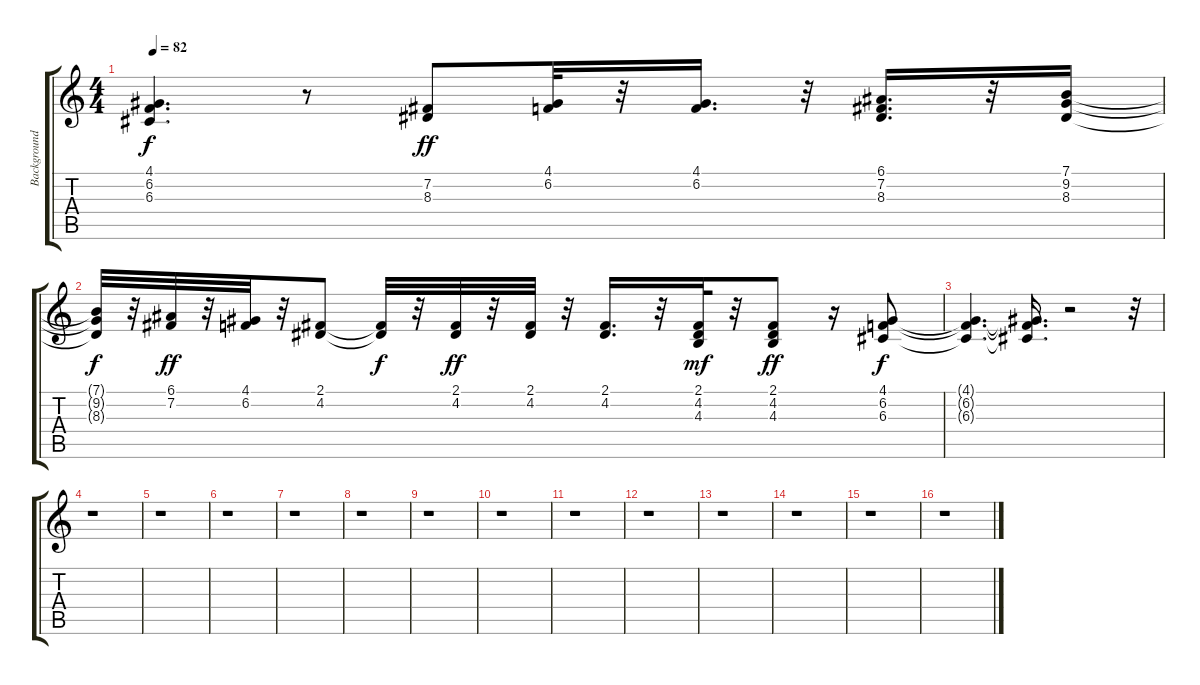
\track ("Background Vocals" "Background") {instrument choiraahs}
\staff {score tabs}
\tuning (E4 B3 G3 D3 A2 E2) {hide}
\ts (4 4)
\tempo 82
\clef g2
\ks c
(4.1{t} 6.2{t} 6.3{t}).4{d dy f} r.8 (7.2 8.3).8{dy ff} (4.1 6.2).32 r.32 (4.1 6.2).16{d} r.32 (6.1 7.2 8.3).16{d} r.32 (7.1 9.2 8.3).16 |
(7.1{t} 9.2{t} 8.3{t}).32{dy f} r.32 (6.1 7.2).32{dy ff} r.32 (4.1 6.2).32 r.32 (2.1 4.2).8 (2.1{t} 4.2{t}).32{dy f} r.32 (2.1 4.2).32{dy ff} r.32 (2.1 4.2).32 r.32 (2.1 4.2).16{d} r.32 (2.1 4.2 4.3).32{dy mf} r.32 (2.1 4.2 4.3).8{dy ff} r.16 (4.1 6.2 6.3).8{dy f} |
(4.1{t} 6.2{t} 6.3{t}).4{d} (4.1{t} 6.2{t} 6.3{t}).16{d} r.2 r.32 |
r.1 |
r.1 |
r.1 |
r.1 |
r.1 |
r.1 |
r.1 |
r.1 |
r.1 |
r.1 |
r.1 |
r.1 |
r.1
